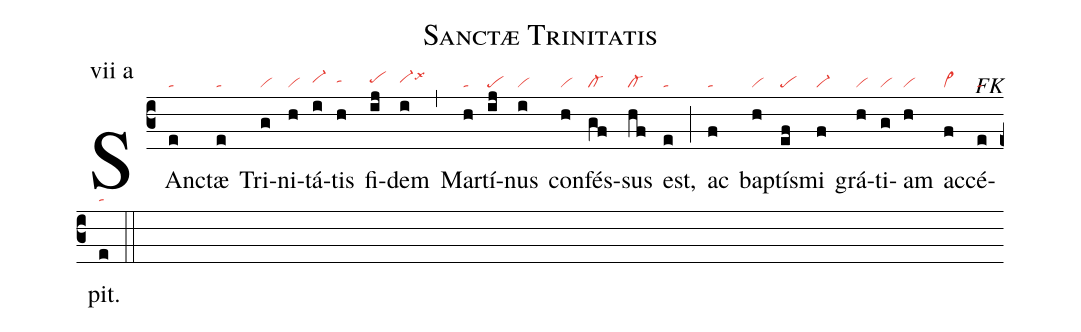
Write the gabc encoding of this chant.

name: Sanctæ Trinitatis;
commentary: FK;
annotation: vii a;
mode: 7;
nabc-lines: 1;
%%
(c3)
SAn(e|ta)ctæ(e|ta) Tri(g|vi)ni(h|vi)tá(i|vi-hh)tis(h|tahh) fi(ij|pehh)dem(i|vi-hhlsx6) (,)
Mar(h|ta)tí(ij|pe)nus(i|vi) con(h|vi)fés(gf|cl-)sus(hf|cl-) est,(e|ta) (;)
ac(f|ta) bap(h|vi)tís(ef|pe)mi(f|vi-) grá(h|vi)ti(g|vi)am(h|vi) ac(f|vi>)cé(e|ta)pit.(e|ta) (::)
